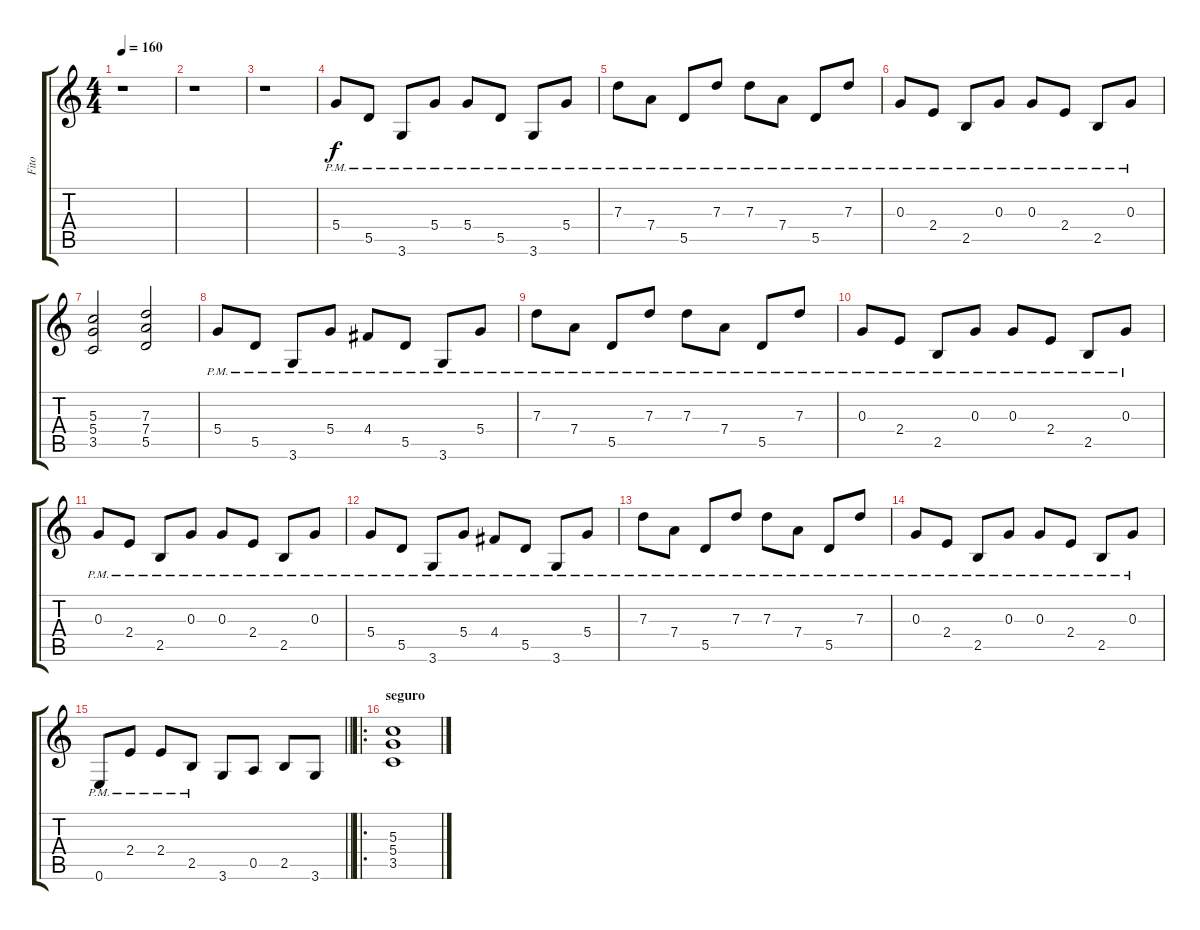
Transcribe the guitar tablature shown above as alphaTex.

\track ("Fito" "Fito") {instrument overdrivenguitar}
\staff {score tabs}
\tuning (E4 B3 G3 D3 A2 E2) {hide}
\ts (4 4)
\tempo 160
\clef g2
\ks c
r.1{dy f} |
r.1 |
r.1 |
5.4{pm}.8{volume 11} 5.5{pm}.8 3.6{pm}.8 5.4{pm}.8 5.4{pm}.8 5.5{pm}.8 3.6{pm}.8 5.4{pm}.8 |
7.3{pm}.8 7.4{pm}.8 5.5{pm}.8 7.3{pm}.8 7.3{pm}.8 7.4{pm}.8 5.5{pm}.8 7.3{pm}.8 |
0.3{pm}.8 2.4{pm}.8 2.5{pm}.8 0.3{pm}.8 0.3{pm}.8 2.4{pm}.8 2.5{pm}.8 0.3{pm}.8 |
(5.3 5.4 3.5).2 (7.3 7.4 5.5).2 |
5.4{pm}.8{volume 13} 5.5{pm}.8 3.6{pm}.8 5.4{pm}.8 4.4{pm}.8 5.5{pm}.8 3.6{pm}.8 5.4{pm}.8 |
7.3{pm}.8 7.4{pm}.8 5.5{pm}.8 7.3{pm}.8 7.3{pm}.8 7.4{pm}.8 5.5{pm}.8 7.3{pm}.8 |
0.3{pm}.8 2.4{pm}.8 2.5{pm}.8 0.3{pm}.8 0.3{pm}.8 2.4{pm}.8 2.5{pm}.8 0.3{pm}.8 |
0.3{pm}.8 2.4{pm}.8 2.5{pm}.8 0.3{pm}.8 0.3{pm}.8 2.4{pm}.8 2.5{pm}.8 0.3{pm}.8 |
5.4{pm}.8{volume 13} 5.5{pm}.8 3.6{pm}.8 5.4{pm}.8 4.4{pm}.8 5.5{pm}.8 3.6{pm}.8 5.4{pm}.8 |
7.3{pm}.8 7.4{pm}.8 5.5{pm}.8 7.3{pm}.8 7.3{pm}.8 7.4{pm}.8 5.5{pm}.8 7.3{pm}.8 |
0.3{pm}.8 2.4{pm}.8 2.5{pm}.8 0.3{pm}.8 0.3{pm}.8 2.4{pm}.8 2.5{pm}.8 0.3{pm}.8 |
\barLineRight lightlight
0.6{pm}.8 2.4{pm}.8 2.4{pm}.8 2.5{pm}.8 3.6.8 0.5.8 2.5.8 3.6.8 |
\ro
\section ("" "seguro")
(5.3 5.4 3.5).1
